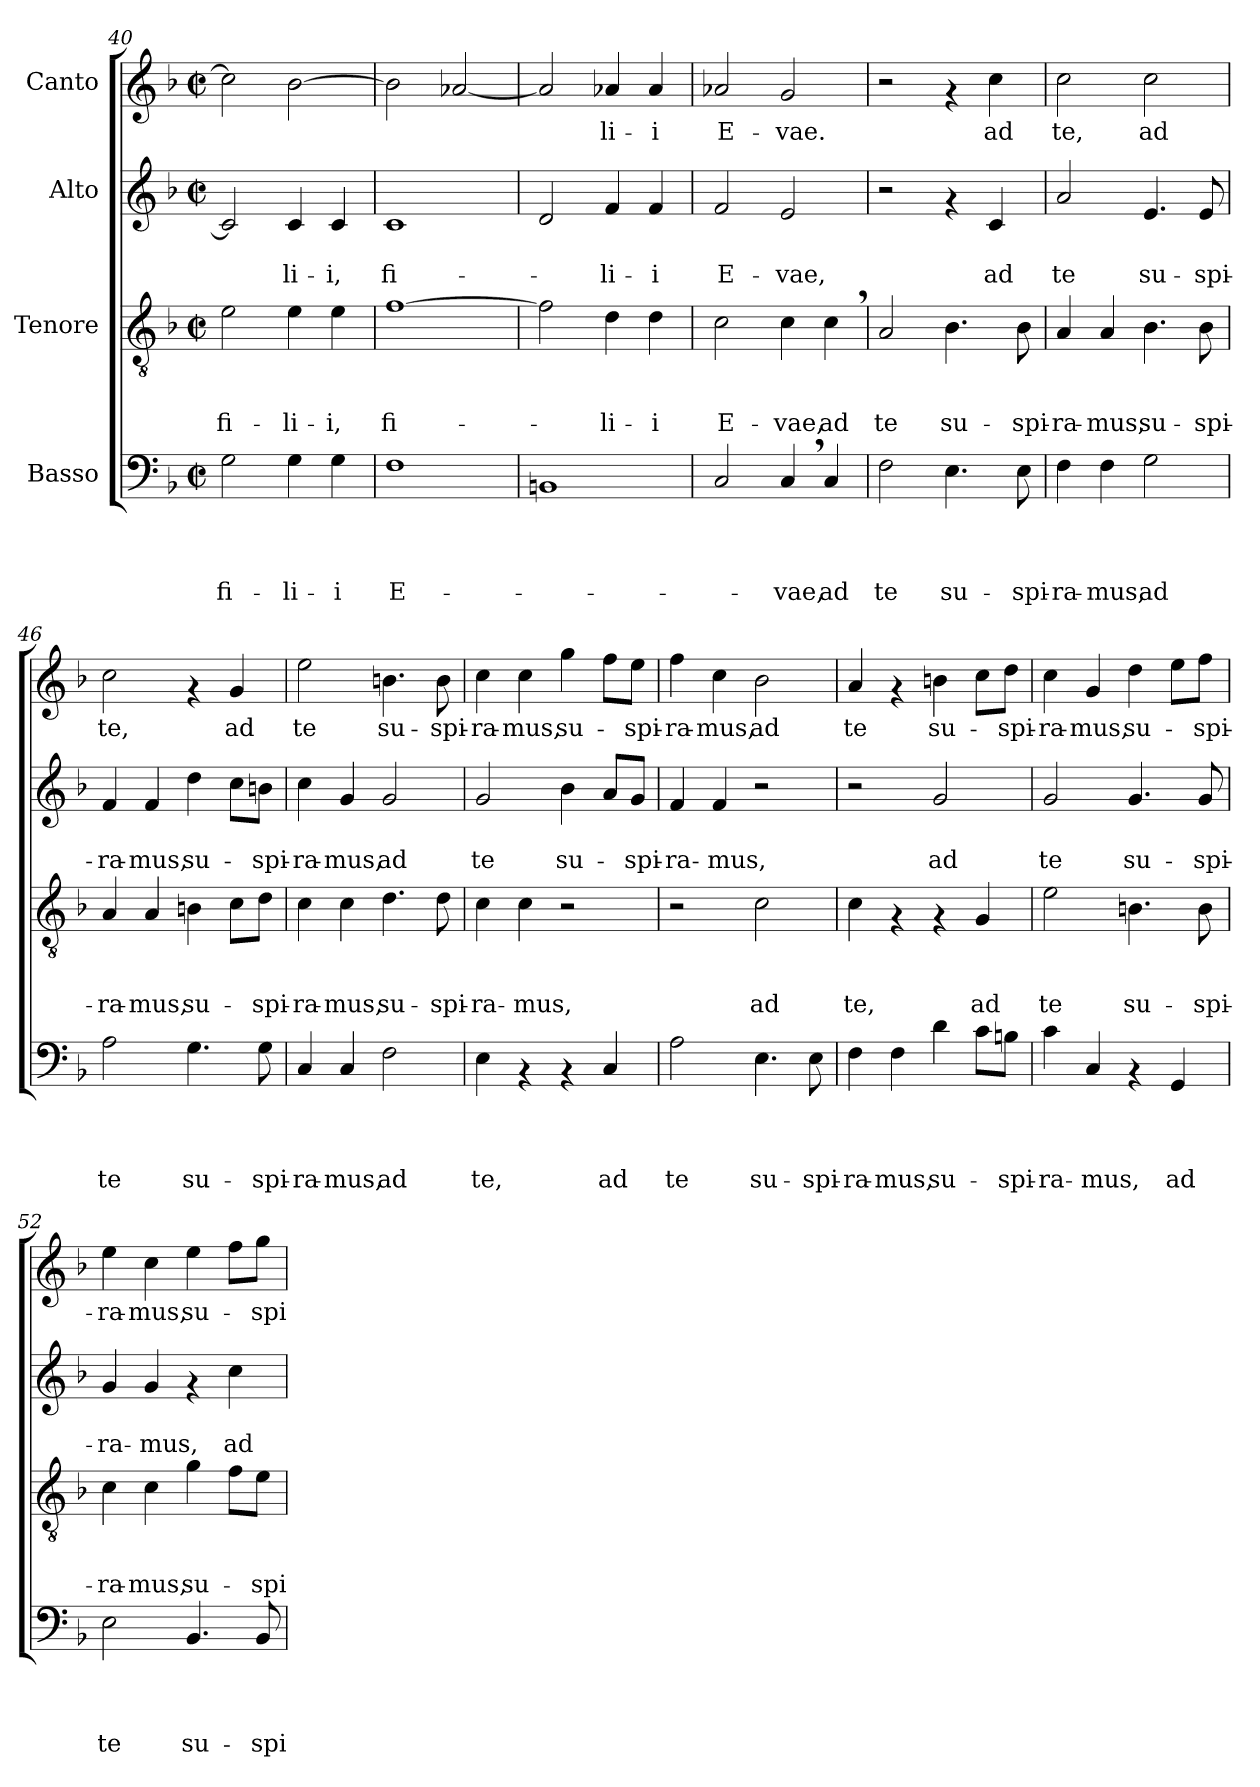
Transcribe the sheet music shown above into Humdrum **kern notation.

**kern	**text	**text	**text	**text	**kern	**text	**text	**text	**kern	**text	**text	**kern	**text
*part4	*part4	*part4	*part4	*part4	*part3	*part3	*part3	*part3	*part2	*part2	*part2	*part1	*part1
*staff4	*staff4	*staff4	*staff4	*staff4	*staff3	*staff3	*staff3	*staff3	*staff2	*staff2	*staff2	*staff1	*staff1
*I"Basso	*	*	*	*	*I"Tenore	*	*	*	*I"Alto	*	*	*I"Canto	*
*clefF4	*	*	*	*	*clefGv2	*	*	*	*clefG2	*	*	*clefG2	*
*k[b-]	*	*	*	*	*k[b-]	*	*	*	*k[b-]	*	*	*k[b-]	*
*F:	*	*	*	*	*F:	*	*	*	*F:	*	*	*F:	*
*M2/2	*	*	*	*	*M2/2	*	*	*	*M2/2	*	*	*M2/2	*
*met(c|)	*	*	*	*	*met(c|)	*	*	*	*met(c|)	*	*	*met(c|)	*
=40	=40	=40	=40	=40	=40	=40	=40	=40	=40	=40	=40	=40	=40
!	!	!	!	!LO:LY:b	!	!	!	!LO:LY:b	!	!	!	!	!
2G\	.	.	.	fi-	2e\	.	.	fi-	2c/]	.	.	2cc\]	.
!	!	!	!	!LO:LY:b	!	!	!	!LO:LY:b	!	!	!LO:LY:b	!	!
4G\	.	.	.	-li-	4e\	.	.	-li-	4c/	.	-li-	[>2b-\	.
!	!	!	!	!LO:LY:b	!	!	!	!LO:LY:b	!	!	!LO:LY:b	!	!
4G\	.	.	.	-i	4e\	.	.	-i,	4c/	.	-i,	.	.
=41	=41	=41	=41	=41	=41	=41	=41	=41	=41	=41	=41	=41	=41
!	!	!	!	!LO:LY:b	!	!	!	!LO:LY:b	!	!	!LO:LY:b	!	!
1F	.	.	.	E-	[>1f	.	.	fi-	1c	.	fi-	2b-\]	.
.	.	.	.	.	.	.	.	.	.	.	.	[<2a-X/	.
=42	=42	=42	=42	=42	=42	=42	=42	=42	=42	=42	=42	=42	=42
1BBn	.	.	.	.	2f\]	.	.	.	2d/	.	.	2a-/]	.
!	!	!	!	!	!	!	!	!LO:LY:b	!	!	!LO:LY:b	!	!LO:LY:b
.	.	.	.	.	4d\	.	.	-li-	4f/	.	-li-	4a-X/	-li-
!	!	!	!	!	!	!	!	!LO:LY:b	!	!	!LO:LY:b	!	!LO:LY:b
.	.	.	.	.	4d\	.	.	-i	4f/	.	-i	4a-/	-i
!!LO:PB:g=z
=43	=43	=43	=43	=43	=43	=43	=43	=43	=43	=43	=43	=43	=43
!	!	!	!	!	!	!	!	!LO:LY:b	!	!	!LO:LY:b	!	!LO:LY:b
2C/	.	.	.	.	2c\	.	.	E-	2f/	.	E-	2a-X/	E-
!	!	!	!	!LO:LY:b	!	!	!	!LO:LY:b	!	!	!LO:LY:b	!	!LO:LY:b
4C,>/	.	.	.	-vae,	4c\	.	.	-vae,	2e/	.	-vae,	2g/	-vae.
!	!	!	!	!LO:LY:b	!	!	!	!LO:LY:b	!	!	!	!	!
4C/	.	.	.	ad	4c,>\	.	.	ad	.	.	.	.	.
=44	=44	=44	=44	=44	=44	=44	=44	=44	=44	=44	=44	=44	=44
!	!	!	!	!LO:LY:b	!	!	!	!LO:LY:b	!	!	!	!	!
2F\	.	.	.	te	2A/	.	.	te	2r	.	.	2r	.
!	!	!	!	!LO:LY:b	!	!	!	!LO:LY:b	!	!	!	!	!
4.E\	.	.	.	su-	4.B-\	.	.	su-	4rf	.	.	4rf	.
!	!	!	!	!	!	!	!	!	!	!	!LO:LY:b	!	!LO:LY:b
.	.	.	.	.	.	.	.	.	4c/	.	ad	4cc\	ad
!	!	!	!	!LO:LY:b	!	!	!	!LO:LY:b	!	!	!	!	!
8E\	.	.	.	-spi-	8B-\	.	.	-spi-	.	.	.	.	.
=45	=45	=45	=45	=45	=45	=45	=45	=45	=45	=45	=45	=45	=45
!	!	!	!	!LO:LY:b	!	!	!	!LO:LY:b	!	!	!LO:LY:b	!	!LO:LY:b
4F\	.	.	.	-ra-	4A/	.	.	-ra-	2a/	.	te	2cc\	te,
!	!	!	!	!LO:LY:b	!	!	!	!LO:LY:b	!	!	!	!	!
4F\	.	.	.	-mus,	4A/	.	.	-mus,	.	.	.	.	.
!	!	!	!	!LO:LY:b	!	!	!	!LO:LY:b	!	!	!LO:LY:b	!	!LO:LY:b
2G\	.	.	.	ad	4.B-\	.	.	su-	4.e/	.	su-	2cc\	ad
!	!	!	!	!	!	!	!	!LO:LY:b	!	!	!LO:LY:b	!	!
.	.	.	.	.	8B-\	.	.	-spi-	8e/	.	-spi-	.	.
=46	=46	=46	=46	=46	=46	=46	=46	=46	=46	=46	=46	=46	=46
!	!	!	!	!LO:LY:b	!	!	!	!LO:LY:b	!	!	!LO:LY:b	!	!LO:LY:b
2A\	.	.	.	te	4A/	.	.	-ra-	4f/	.	-ra-	2cc\	te,
!	!	!	!	!	!	!	!	!LO:LY:b	!	!	!LO:LY:b	!	!
.	.	.	.	.	4A/	.	.	-mus,	4f/	.	-mus,	.	.
!	!	!	!	!LO:LY:b	!	!	!	!LO:LY:b	!	!	!LO:LY:b	!	!
4.G\	.	.	.	su-	4Bn\	.	.	su-	4dd\	.	su-	4rf	.
!	!	!	!	!	!	!	!	!	!	!	!	!	!LO:LY:b
.	.	.	.	.	8c\L	.	.	.	8cc\L	.	.	4g/	ad
!	!	!	!	!LO:LY:b	!	!	!	!LO:LY:b	!	!	!LO:LY:b	!	!
8G\	.	.	.	-spi-	8d\J	.	.	-spi-	8bn\J	.	-spi-	.	.
=47	=47	=47	=47	=47	=47	=47	=47	=47	=47	=47	=47	=47	=47
!	!	!	!	!LO:LY:b	!	!	!	!LO:LY:b	!	!	!LO:LY:b	!	!LO:LY:b
4C/	.	.	.	-ra-	4c\	.	.	-ra-	4cc\	.	-ra-	2ee\	te
!	!	!	!	!LO:LY:b	!	!	!	!LO:LY:b	!	!	!LO:LY:b	!	!
4C/	.	.	.	-mus,	4c\	.	.	-mus,	4g/	.	-mus,	.	.
!	!	!	!	!LO:LY:b	!	!	!	!LO:LY:b	!	!	!LO:LY:b	!	!LO:LY:b
2F\	.	.	.	ad	4.d\	.	.	su-	2g/	.	ad	4.bn\	su-
!	!	!	!	!	!	!	!	!LO:LY:b	!	!	!	!	!LO:LY:b
.	.	.	.	.	8d\	.	.	-spi-	.	.	.	8b\	-spi-
=48	=48	=48	=48	=48	=48	=48	=48	=48	=48	=48	=48	=48	=48
!	!	!	!	!LO:LY:b	!	!	!	!LO:LY:b	!	!	!LO:LY:b	!	!LO:LY:b
4E\	.	.	.	te,	4c\	.	.	-ra-	2g/	.	te	4cc\	-ra-
!	!	!	!	!	!	!	!	!LO:LY:b	!	!	!	!	!LO:LY:b
4rAA	.	.	.	.	4c\	.	.	-mus,	.	.	.	4cc\	-mus,
!	!	!	!	!	!	!	!	!	!	!	!LO:LY:b	!	!LO:LY:b
4rAA	.	.	.	.	2r	.	.	.	4b-\	.	su-	4gg\	su-
!	!	!	!	!LO:LY:b	!	!	!	!	!	!	!	!	!
4C/	.	.	.	ad	.	.	.	.	8a/L	.	.	8ff\L	.
!	!	!	!	!	!	!	!	!	!	!	!LO:LY:b	!	!LO:LY:b
.	.	.	.	.	.	.	.	.	8g/J	.	-spi-	8ee\J	-spi-
!!LO:LB:g=z
=49	=49	=49	=49	=49	=49	=49	=49	=49	=49	=49	=49	=49	=49
!	!	!	!	!LO:LY:b	!	!	!	!	!	!	!LO:LY:b	!	!LO:LY:b
2A\	.	.	.	te	2r	.	.	.	4f/	.	-ra-	4ff\	-ra-
!	!	!	!	!	!	!	!	!	!	!	!LO:LY:b	!	!LO:LY:b
.	.	.	.	.	.	.	.	.	4f/	.	-mus,	4cc\	-mus,
!	!	!	!	!LO:LY:b	!	!	!	!LO:LY:b	!	!	!	!	!LO:LY:b
4.E\	.	.	.	su-	2c\	.	.	ad	2r	.	.	2b-\	ad
!	!	!	!	!LO:LY:b	!	!	!	!	!	!	!	!	!
8E\	.	.	.	-spi-	.	.	.	.	.	.	.	.	.
=50	=50	=50	=50	=50	=50	=50	=50	=50	=50	=50	=50	=50	=50
!	!	!	!	!LO:LY:b	!	!	!	!LO:LY:b	!	!	!	!	!LO:LY:b
4F\	.	.	.	-ra-	4c\	.	.	te,	2r	.	.	4a/	te
!	!	!	!	!LO:LY:b	!	!	!	!	!	!	!	!	!
4F\	.	.	.	-mus,	4rF	.	.	.	.	.	.	4rf	.
!	!	!	!	!LO:LY:b	!	!	!	!	!	!	!LO:LY:b	!	!LO:LY:b
4d\	.	.	.	su-	4rF	.	.	.	2g/	.	ad	4bn\	su-
!	!	!	!	!	!	!	!	!LO:LY:b	!	!	!	!	!
8c\L	.	.	.	.	4G/	.	.	ad	.	.	.	8cc\L	.
!	!	!	!	!LO:LY:b	!	!	!	!	!	!	!	!	!LO:LY:b
8Bn\J	.	.	.	-spi-	.	.	.	.	.	.	.	8dd\J	-spi-
=51	=51	=51	=51	=51	=51	=51	=51	=51	=51	=51	=51	=51	=51
!	!	!	!	!LO:LY:b	!	!	!	!LO:LY:b	!	!	!LO:LY:b	!	!LO:LY:b
4c\	.	.	.	-ra-	2e\	.	.	te	2g/	.	te	4cc\	-ra-
!	!	!	!	!LO:LY:b	!	!	!	!	!	!	!	!	!LO:LY:b
4C/	.	.	.	-mus,	.	.	.	.	.	.	.	4g/	-mus,
!	!	!	!	!	!	!	!	!LO:LY:b	!	!	!LO:LY:b	!	!LO:LY:b
4rAA	.	.	.	.	4.Bn\	.	.	su-	4.g/	.	su-	4dd\	su-
!	!	!	!	!LO:LY:b	!	!	!	!	!	!	!	!	!
4GG/	.	.	.	ad	.	.	.	.	.	.	.	8ee\L	.
!	!	!	!	!	!	!	!	!LO:LY:b	!	!	!LO:LY:b	!	!LO:LY:b
.	.	.	.	.	8B\	.	.	-spi-	8g/	.	-spi-	8ff\J	-spi-
=52	=52	=52	=52	=52	=52	=52	=52	=52	=52	=52	=52	=52	=52
!	!	!	!	!LO:LY:b	!	!	!	!LO:LY:b	!	!	!LO:LY:b	!	!LO:LY:b
2E\	.	.	.	te	4c\	.	.	-ra-	4g/	.	-ra-	4ee\	-ra-
!	!	!	!	!	!	!	!	!LO:LY:b	!	!	!LO:LY:b	!	!LO:LY:b
.	.	.	.	.	4c\	.	.	-mus,	4g/	.	-mus,	4cc\	-mus,
!	!	!	!	!LO:LY:b	!	!	!	!LO:LY:b	!	!	!	!	!LO:LY:b
4.BB-/	.	.	.	su-	4g\	.	.	su-	4rf	.	.	4ee\	su-
!	!	!	!	!	!	!	!	!	!	!	!LO:LY:b	!	!
.	.	.	.	.	8f\L	.	.	.	4cc\	.	ad	8ff\L	.
!	!	!	!	!LO:LY:b	!	!	!	!LO:LY:b	!	!	!	!	!LO:LY:b
8BB-/	.	.	.	-spi-	8e\J	.	.	-spi-	.	.	.	8gg\J	-spi-
=	=	=	=	=	=	=	=	=	=	=	=	=	=
*-	*-	*-	*-	*-	*-	*-	*-	*-	*-	*-	*-	*-	*-
